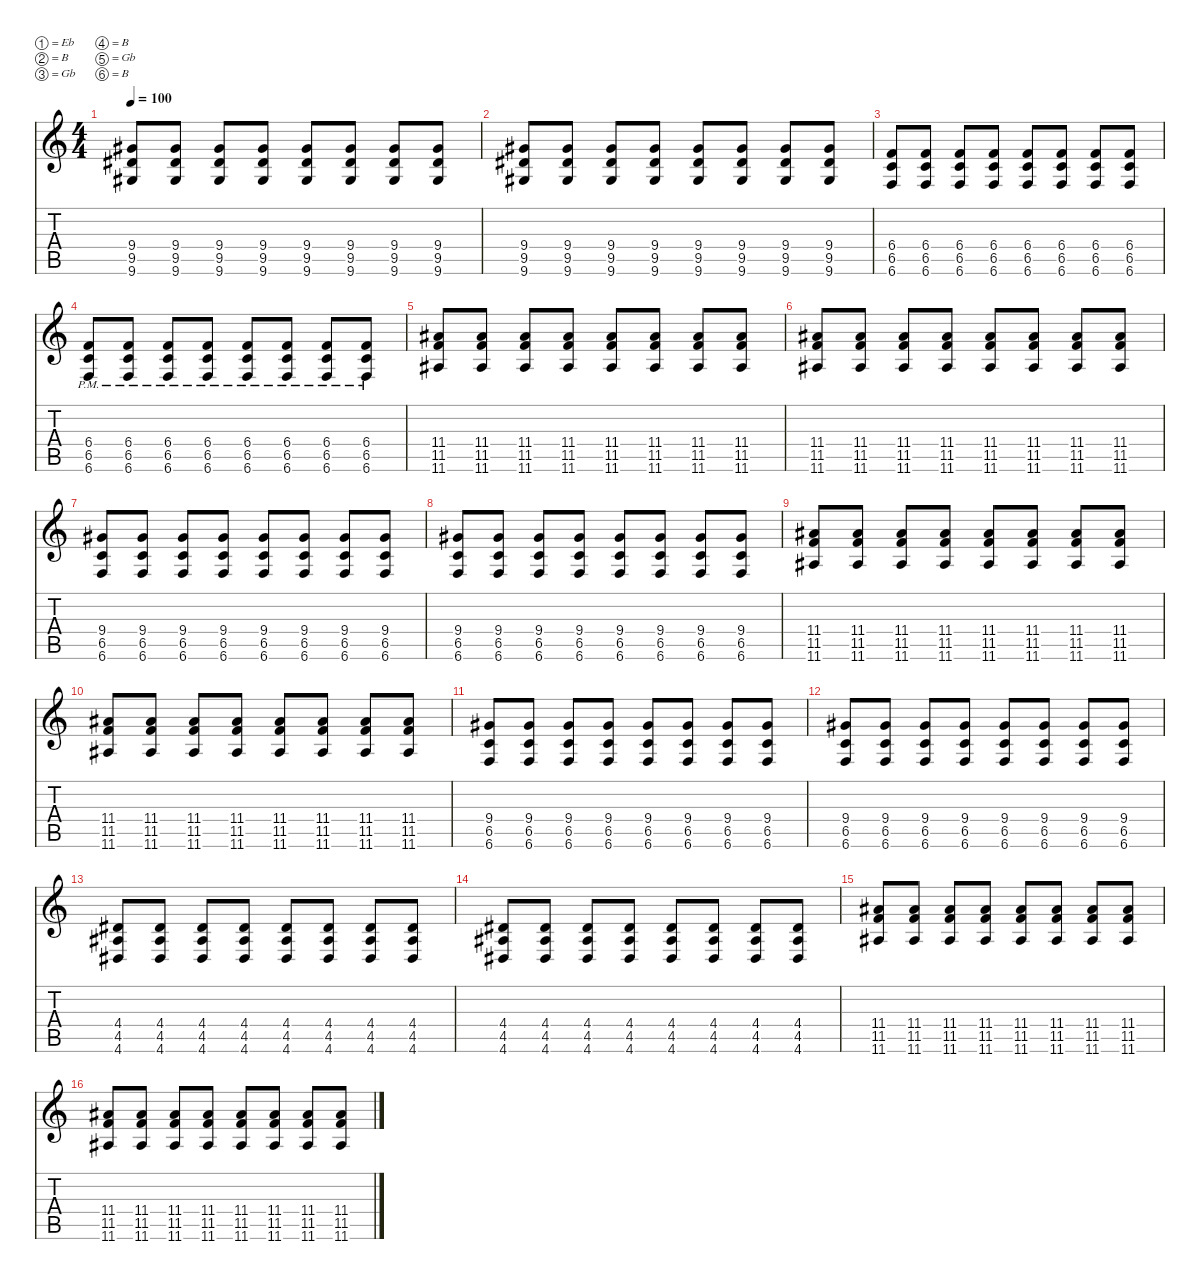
\defaultSystemsLayout 4
\hideDynamics
\bracketExtendMode nobrackets
\singleTrackTrackNamePolicy hidden
\multiTrackTrackNamePolicy hidden
\firstSystemTrackNameMode fullname
\otherSystemsTrackNameOrientation horizontal
\track ("Guitar 2-B" "dist.guit.") {mute instrument distortionguitar}
\staff {score tabs}
\tuning (Eb4 B3 Gb3 B2 Gb2 B1)
\ts (4 4)
\tempo 100
\clef g2
\ks c
(9.4{acc #} 9.5{acc #} 9.6{acc #}).8{dy mf beam Up} (9.4{acc #} 9.5{acc #} 9.6{acc #}).8{beam Up} (9.4{acc #} 9.5{acc #} 9.6{acc #}).8{beam Up} (9.4{acc #} 9.5{acc #} 9.6{acc #}).8{beam Up} (9.4{acc #} 9.5{acc #} 9.6{acc #}).8{beam Up} (9.4{acc #} 9.5{acc #} 9.6{acc #}).8{beam Up} (9.4{acc #} 9.5{acc #} 9.6{acc #}).8{beam Up} (9.4{acc #} 9.5{acc #} 9.6{acc #}).8{beam Up} |
(9.4{acc #} 9.5{acc #} 9.6{acc #}).8{beam Up} (9.4{acc #} 9.5{acc #} 9.6{acc #}).8{beam Up} (9.4{acc #} 9.5{acc #} 9.6{acc #}).8{beam Up} (9.4{acc #} 9.5{acc #} 9.6{acc #}).8{beam Up} (9.4{acc #} 9.5{acc #} 9.6{acc #}).8{beam Up} (9.4{acc #} 9.5{acc #} 9.6{acc #}).8{beam Up} (9.4{acc #} 9.5{acc #} 9.6{acc #}).8{beam Up} (9.4{acc #} 9.5{acc #} 9.6{acc #}).8{beam Up} |
(6.4 6.5 6.6).8{beam Up} (6.4 6.5 6.6).8{beam Up} (6.4 6.5 6.6).8{beam Up} (6.4 6.5 6.6).8{beam Up} (6.4 6.5 6.6).8{beam Up} (6.4 6.5 6.6).8{beam Up} (6.4 6.5 6.6).8{beam Up} (6.4 6.5 6.6).8{beam Up} |
(6.4{pm} 6.5{pm} 6.6{pm}).8{beam Up} (6.4{pm} 6.5{pm} 6.6{pm}).8{beam Up} (6.4{pm} 6.5{pm} 6.6{pm}).8{beam Up} (6.4{pm} 6.5{pm} 6.6{pm}).8{beam Up} (6.4{pm} 6.5{pm} 6.6{pm}).8{beam Up} (6.4{pm} 6.5{pm} 6.6{pm}).8{beam Up} (6.4{pm} 6.5{pm} 6.6{pm}).8{beam Up} (6.4{pm} 6.5{pm} 6.6{pm}).8{beam Up} |
(11.4{acc #} 11.5 11.6{acc #}).8{beam Up} (11.4{acc #} 11.5 11.6{acc #}).8{beam Up} (11.4{acc #} 11.5 11.6{acc #}).8{beam Up} (11.4{acc #} 11.5 11.6{acc #}).8{beam Up} (11.4{acc #} 11.5 11.6{acc #}).8{beam Up} (11.4{acc #} 11.5 11.6{acc #}).8{beam Up} (11.4{acc #} 11.5 11.6{acc #}).8{beam Up} (11.4{acc #} 11.5 11.6{acc #}).8{beam Up} |
(11.4{acc #} 11.5 11.6{acc #}).8{beam Up} (11.4{acc #} 11.5 11.6{acc #}).8{beam Up} (11.4{acc #} 11.5 11.6{acc #}).8{beam Up} (11.4{acc #} 11.5 11.6{acc #}).8{beam Up} (11.4{acc #} 11.5 11.6{acc #}).8{beam Up} (11.4{acc #} 11.5 11.6{acc #}).8{beam Up} (11.4{acc #} 11.5 11.6{acc #}).8{beam Up} (11.4{acc #} 11.5 11.6{acc #}).8{beam Up} |
(9.4{acc #} 6.5 6.6).8{beam Up} (9.4{acc #} 6.5 6.6).8{beam Up} (9.4{acc #} 6.5 6.6).8{beam Up} (9.4{acc #} 6.5 6.6).8{beam Up} (9.4{acc #} 6.5 6.6).8{beam Up} (9.4{acc #} 6.5 6.6).8{beam Up} (9.4{acc #} 6.5 6.6).8{beam Up} (9.4{acc #} 6.5 6.6).8{beam Up} |
(9.4{acc #} 6.5 6.6).8{beam Up} (9.4{acc #} 6.5 6.6).8{beam Up} (9.4{acc #} 6.5 6.6).8{beam Up} (9.4{acc #} 6.5 6.6).8{beam Up} (9.4{acc #} 6.5 6.6).8{beam Up} (9.4{acc #} 6.5 6.6).8{beam Up} (9.4{acc #} 6.5 6.6).8{beam Up} (9.4{acc #} 6.5 6.6).8{beam Up} |
(11.4{acc #} 11.5 11.6{acc #}).8{beam Up} (11.4{acc #} 11.5 11.6{acc #}).8{beam Up} (11.4{acc #} 11.5 11.6{acc #}).8{beam Up} (11.4{acc #} 11.5 11.6{acc #}).8{beam Up} (11.4{acc #} 11.5 11.6{acc #}).8{beam Up} (11.4{acc #} 11.5 11.6{acc #}).8{beam Up} (11.4{acc #} 11.5 11.6{acc #}).8{beam Up} (11.4{acc #} 11.5 11.6{acc #}).8{beam Up} |
(11.4{acc #} 11.5 11.6{acc #}).8{beam Up} (11.4{acc #} 11.5 11.6{acc #}).8{beam Up} (11.4{acc #} 11.5 11.6{acc #}).8{beam Up} (11.4{acc #} 11.5 11.6{acc #}).8{beam Up} (11.4{acc #} 11.5 11.6{acc #}).8{beam Up} (11.4{acc #} 11.5 11.6{acc #}).8{beam Up} (11.4{acc #} 11.5 11.6{acc #}).8{beam Up} (11.4{acc #} 11.5 11.6{acc #}).8{beam Up} |
(9.4{acc #} 6.5 6.6).8{beam Up} (9.4{acc #} 6.5 6.6).8{beam Up} (9.4{acc #} 6.5 6.6).8{beam Up} (9.4{acc #} 6.5 6.6).8{beam Up} (9.4{acc #} 6.5 6.6).8{beam Up} (9.4{acc #} 6.5 6.6).8{beam Up} (9.4{acc #} 6.5 6.6).8{beam Up} (9.4{acc #} 6.5 6.6).8{beam Up} |
(9.4{acc #} 6.5 6.6).8{beam Up} (9.4{acc #} 6.5 6.6).8{beam Up} (9.4{acc #} 6.5 6.6).8{beam Up} (9.4{acc #} 6.5 6.6).8{beam Up} (9.4{acc #} 6.5 6.6).8{beam Up} (9.4{acc #} 6.5 6.6).8{beam Up} (9.4{acc #} 6.5 6.6).8{beam Up} (9.4{acc #} 6.5 6.6).8{beam Up} |
(4.4{acc #} 4.5{acc #} 4.6{acc #}).8{beam Up} (4.4{acc #} 4.5{acc #} 4.6{acc #}).8{beam Up} (4.4{acc #} 4.5{acc #} 4.6{acc #}).8{beam Up} (4.4{acc #} 4.5{acc #} 4.6{acc #}).8{beam Up} (4.4{acc #} 4.5{acc #} 4.6{acc #}).8{beam Up} (4.4{acc #} 4.5{acc #} 4.6{acc #}).8{beam Up} (4.4{acc #} 4.5{acc #} 4.6{acc #}).8{beam Up} (4.4{acc #} 4.5{acc #} 4.6{acc #}).8{beam Up} |
(4.4{acc #} 4.5{acc #} 4.6{acc #}).8{beam Up} (4.4{acc #} 4.5{acc #} 4.6{acc #}).8{beam Up} (4.4{acc #} 4.5{acc #} 4.6{acc #}).8{beam Up} (4.4{acc #} 4.5{acc #} 4.6{acc #}).8{beam Up} (4.4{acc #} 4.5{acc #} 4.6{acc #}).8{beam Up} (4.4{acc #} 4.5{acc #} 4.6{acc #}).8{beam Up} (4.4{acc #} 4.5{acc #} 4.6{acc #}).8{beam Up} (4.4{acc #} 4.5{acc #} 4.6{acc #}).8{beam Up} |
(11.4{acc #} 11.5 11.6{acc #}).8{beam Up} (11.4{acc #} 11.5 11.6{acc #}).8{beam Up} (11.4{acc #} 11.5 11.6{acc #}).8{beam Up} (11.4{acc #} 11.5 11.6{acc #}).8{beam Up} (11.4{acc #} 11.5 11.6{acc #}).8{beam Up} (11.4{acc #} 11.5 11.6{acc #}).8{beam Up} (11.4{acc #} 11.5 11.6{acc #}).8{beam Up} (11.4{acc #} 11.5 11.6{acc #}).8{beam Up} |
(11.4{acc #} 11.5 11.6{acc #}).8{beam Up} (11.4{acc #} 11.5 11.6{acc #}).8{beam Up} (11.4{acc #} 11.5 11.6{acc #}).8{beam Up} (11.4{acc #} 11.5 11.6{acc #}).8{beam Up} (11.4{acc #} 11.5 11.6{acc #}).8{beam Up} (11.4{acc #} 11.5 11.6{acc #}).8{beam Up} (11.4{acc #} 11.5 11.6{acc #}).8{beam Up} (11.4{acc #} 11.5 11.6{acc #}).8{beam Up}
